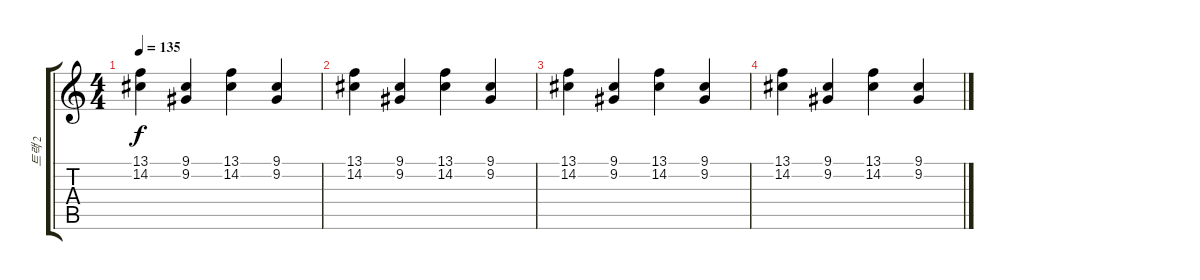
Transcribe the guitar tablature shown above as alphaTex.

\track ("트랙 2" "트랙 2") {instrument woodblock}
\staff {score tabs}
\tuning (E4 B3 G3 D3 A2 E2) {hide}
\ts (4 4)
\tempo 135
\clef g2
\ks c
(13.1 14.2).4{dy f instrument woodblock} (9.1 9.2).4 (13.1 14.2).4 (9.1 9.2).4 |
(13.1 14.2).4 (9.1 9.2).4 (13.1 14.2).4 (9.1 9.2).4 |
(13.1 14.2).4 (9.1 9.2).4 (13.1 14.2).4 (9.1 9.2).4 |
(13.1 14.2).4 (9.1 9.2).4 (13.1 14.2).4 (9.1 9.2).4
